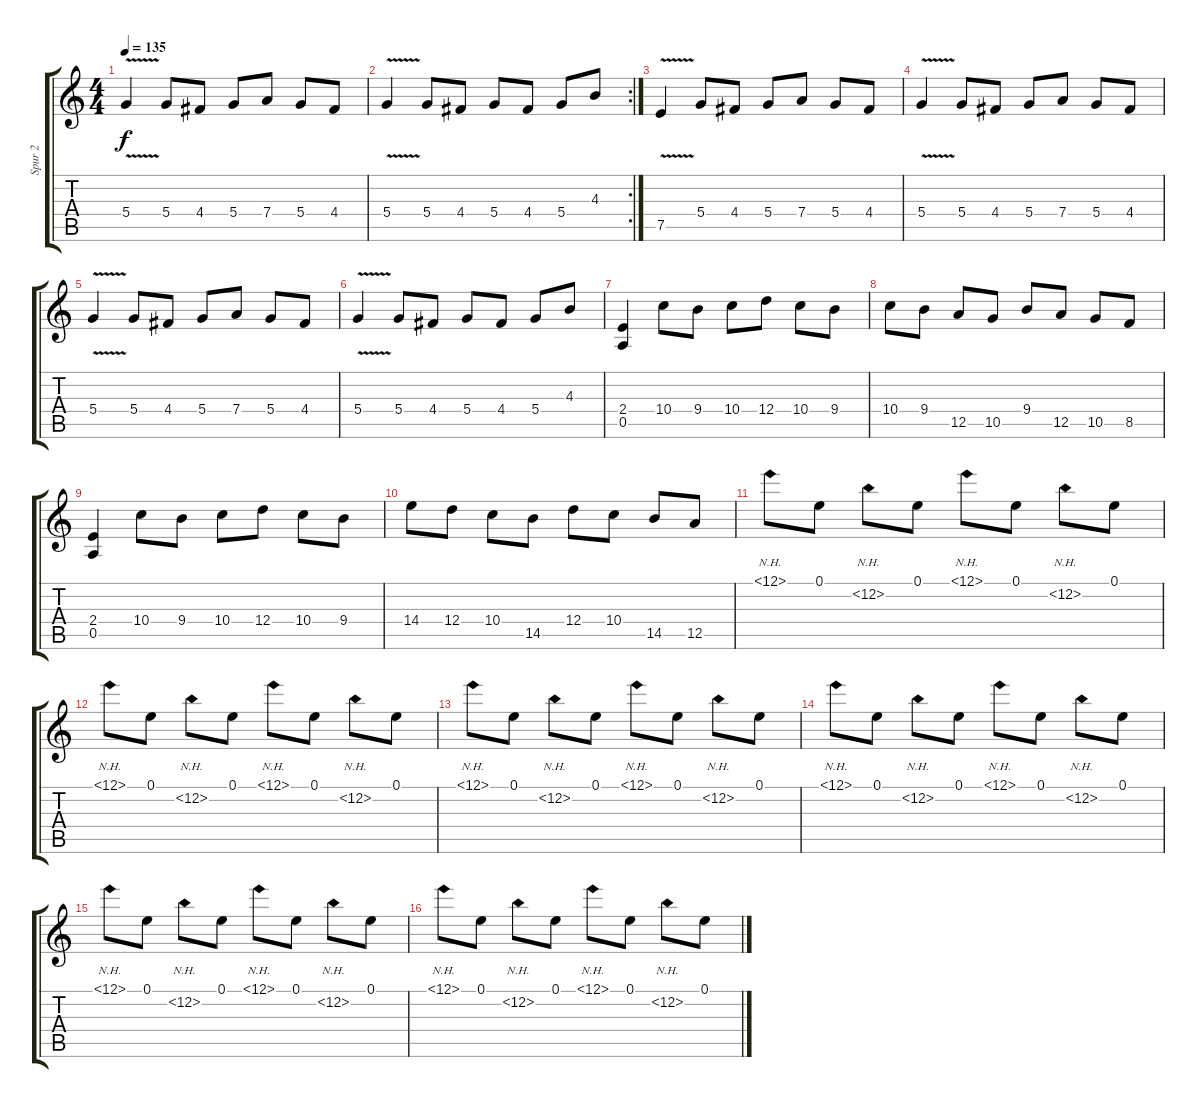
\track ("Spur 2" "Spur 2") {instrument distortionguitar}
\staff {score tabs}
\tuning (E4 B3 G3 D3 A2 E2) {hide}
\ts (4 4)
\tempo 135
\clef g2
\ks c
5.4{v}.4{dy f} 5.4.8 4.4.8 5.4.8 7.4.8 5.4.8 4.4.8 |
\rc 2
5.4{v}.4 5.4.8 4.4.8 5.4.8 4.4.8 5.4.8 4.3.8 |
7.5{v}.4 5.4.8 4.4.8 5.4.8 7.4.8 5.4.8 4.4.8 |
5.4{v}.4 5.4.8 4.4.8 5.4.8 7.4.8 5.4.8 4.4.8 |
5.4{v}.4 5.4.8 4.4.8 5.4.8 7.4.8 5.4.8 4.4.8 |
5.4{v}.4 5.4.8 4.4.8 5.4.8 4.4.8 5.4.8 4.3.8 |
(2.4 0.5).4 10.4.8 9.4.8 10.4.8 12.4.8 10.4.8 9.4.8 |
10.4.8 9.4.8 12.5.8 10.5.8 9.4.8 12.5.8 10.5.8 8.5.8 |
(2.4 0.5).4 10.4.8 9.4.8 10.4.8 12.4.8 10.4.8 9.4.8 |
14.4.8 12.4.8 10.4.8 14.5.8 12.4.8 10.4.8 14.5.8 12.5.8 |
12.1{nh}.8 0.1.8 12.2{nh}.8 0.1.8 12.1{nh}.8 0.1.8 12.2{nh}.8 0.1.8 |
12.1{nh}.8 0.1.8 12.2{nh}.8 0.1.8 12.1{nh}.8 0.1.8 12.2{nh}.8 0.1.8 |
12.1{nh}.8 0.1.8 12.2{nh}.8 0.1.8 12.1{nh}.8 0.1.8 12.2{nh}.8 0.1.8 |
12.1{nh}.8 0.1.8 12.2{nh}.8 0.1.8 12.1{nh}.8 0.1.8 12.2{nh}.8 0.1.8 |
12.1{nh}.8 0.1.8 12.2{nh}.8 0.1.8 12.1{nh}.8 0.1.8 12.2{nh}.8 0.1.8 |
12.1{nh}.8 0.1.8 12.2{nh}.8 0.1.8 12.1{nh}.8 0.1.8 12.2{nh}.8 0.1.8
